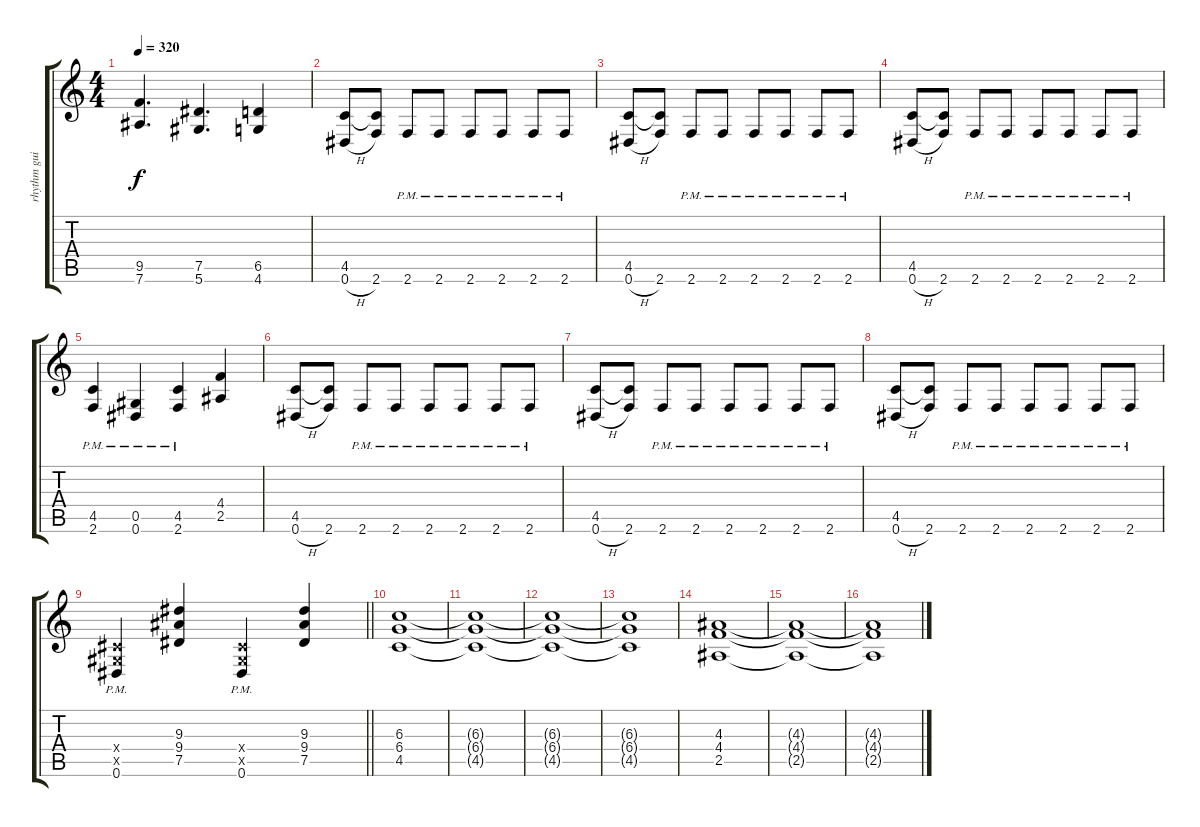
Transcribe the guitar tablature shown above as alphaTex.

\track ("rhythm guitar" "rhythm gui") {instrument distortionguitar}
\staff {score tabs}
\tuning (Eb4 Bb3 Gb3 Db3 Ab2 Eb2) {hide}
\ts (4 4)
\tempo 320
\clef g2
\ks c
(9.5 7.6).4{d dy f} (7.5 5.6).4{d} (6.5 4.6).4 |
(4.5 0.6{h}).8 (4.5{t} 2.6).8 2.6{pm}.8 2.6{pm}.8 2.6{pm}.8 2.6{pm}.8 2.6{pm}.8 2.6{pm}.8 |
(4.5 0.6{h}).8 (4.5{t} 2.6).8 2.6{pm}.8 2.6{pm}.8 2.6{pm}.8 2.6{pm}.8 2.6{pm}.8 2.6{pm}.8 |
(4.5 0.6{h}).8 (4.5{t} 2.6).8 2.6{pm}.8 2.6{pm}.8 2.6{pm}.8 2.6{pm}.8 2.6{pm}.8 2.6{pm}.8 |
(4.5{pm} 2.6{pm}).4 (0.5{pm} 0.6{pm}).4 (4.5{pm} 2.6{pm}).4 (4.4 2.5).4 |
(4.5 0.6{h}).8 (4.5{t} 2.6).8 2.6{pm}.8 2.6{pm}.8 2.6{pm}.8 2.6{pm}.8 2.6{pm}.8 2.6{pm}.8 |
(4.5 0.6{h}).8 (4.5{t} 2.6).8 2.6{pm}.8 2.6{pm}.8 2.6{pm}.8 2.6{pm}.8 2.6{pm}.8 2.6{pm}.8 |
(4.5 0.6{h}).8 (4.5{t} 2.6).8 2.6{pm}.8 2.6{pm}.8 2.6{pm}.8 2.6{pm}.8 2.6{pm}.8 2.6{pm}.8 |
\barLineRight lightlight
(0.4{x} 0.5{x} 0.6{pm}).4 (9.3 9.4 7.5).4 (0.4{x} 0.5{x} 0.6{pm}).4 (9.3 9.4 7.5).4 |
(6.3 6.4 4.5).1 |
(6.3{t} 6.4{t} 4.5{t}).1 |
(6.3{t} 6.4{t} 4.5{t}).1 |
(6.3{t} 6.4{t} 4.5{t}).1 |
(4.3 4.4 2.5).1 |
(4.3{t} 4.4{t} 2.5{t}).1 |
(4.3{t} 4.4{t} 2.5{t}).1
